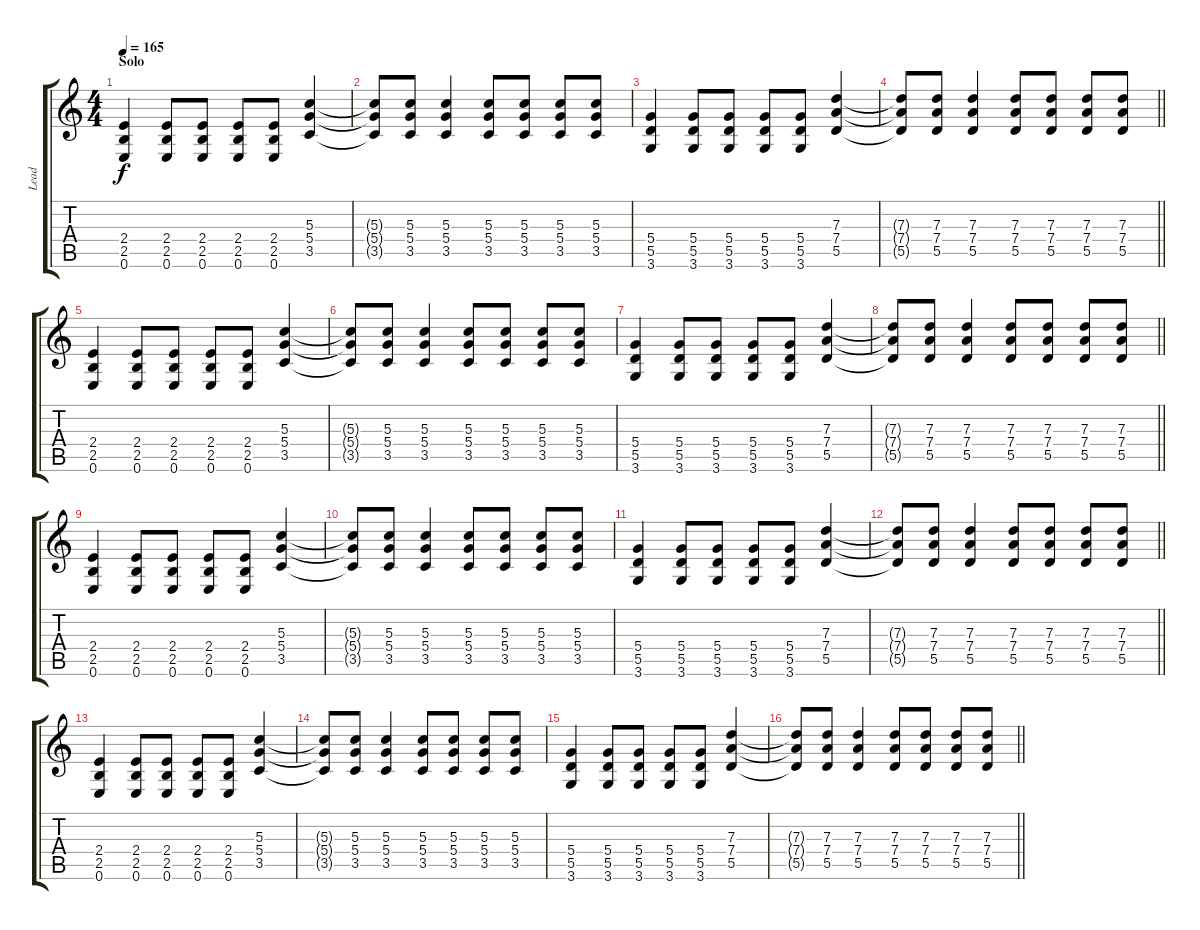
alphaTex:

\track ("Lead" "Lead") {instrument overdrivenguitar}
\staff {score tabs}
\tuning (E4 B3 G3 D3 A2 E2) {hide}
\ts (4 4)
\section ("" "Solo")
\tempo 165
\clef g2
\ks c
(2.4 2.5 0.6).4{dy f} (2.4 2.5 0.6).8 (2.4 2.5 0.6).8 (2.4 2.5 0.6).8 (2.4 2.5 0.6).8 (5.3 5.4 3.5).4 |
(5.3{t} 5.4{t} 3.5{t}).8 (5.3 5.4 3.5).8 (5.3 5.4 3.5).4 (5.3 5.4 3.5).8 (5.3 5.4 3.5).8 (5.3 5.4 3.5).8 (5.3 5.4 3.5).8 |
(5.4 5.5 3.6).4 (5.4 5.5 3.6).8 (5.4 5.5 3.6).8 (5.4 5.5 3.6).8 (5.4 5.5 3.6).8 (7.3 7.4 5.5).4 |
\barLineRight lightlight
(7.3{t} 7.4{t} 5.5{t}).8 (7.3 7.4 5.5).8 (7.3 7.4 5.5).4 (7.3 7.4 5.5).8 (7.3 7.4 5.5).8 (7.3 7.4 5.5).8 (7.3 7.4 5.5).8 |
(2.4 2.5 0.6).4 (2.4 2.5 0.6).8 (2.4 2.5 0.6).8 (2.4 2.5 0.6).8 (2.4 2.5 0.6).8 (5.3 5.4 3.5).4 |
(5.3{t} 5.4{t} 3.5{t}).8 (5.3 5.4 3.5).8 (5.3 5.4 3.5).4 (5.3 5.4 3.5).8 (5.3 5.4 3.5).8 (5.3 5.4 3.5).8 (5.3 5.4 3.5).8 |
(5.4 5.5 3.6).4 (5.4 5.5 3.6).8 (5.4 5.5 3.6).8 (5.4 5.5 3.6).8 (5.4 5.5 3.6).8 (7.3 7.4 5.5).4 |
\barLineRight lightlight
(7.3{t} 7.4{t} 5.5{t}).8 (7.3 7.4 5.5).8 (7.3 7.4 5.5).4 (7.3 7.4 5.5).8 (7.3 7.4 5.5).8 (7.3 7.4 5.5).8 (7.3 7.4 5.5).8 |
(2.4 2.5 0.6).4 (2.4 2.5 0.6).8 (2.4 2.5 0.6).8 (2.4 2.5 0.6).8 (2.4 2.5 0.6).8 (5.3 5.4 3.5).4 |
(5.3{t} 5.4{t} 3.5{t}).8 (5.3 5.4 3.5).8 (5.3 5.4 3.5).4 (5.3 5.4 3.5).8 (5.3 5.4 3.5).8 (5.3 5.4 3.5).8 (5.3 5.4 3.5).8 |
(5.4 5.5 3.6).4 (5.4 5.5 3.6).8 (5.4 5.5 3.6).8 (5.4 5.5 3.6).8 (5.4 5.5 3.6).8 (7.3 7.4 5.5).4 |
\barLineRight lightlight
(7.3{t} 7.4{t} 5.5{t}).8 (7.3 7.4 5.5).8 (7.3 7.4 5.5).4 (7.3 7.4 5.5).8 (7.3 7.4 5.5).8 (7.3 7.4 5.5).8 (7.3 7.4 5.5).8 |
(2.4 2.5 0.6).4 (2.4 2.5 0.6).8 (2.4 2.5 0.6).8 (2.4 2.5 0.6).8 (2.4 2.5 0.6).8 (5.3 5.4 3.5).4 |
(5.3{t} 5.4{t} 3.5{t}).8 (5.3 5.4 3.5).8 (5.3 5.4 3.5).4 (5.3 5.4 3.5).8 (5.3 5.4 3.5).8 (5.3 5.4 3.5).8 (5.3 5.4 3.5).8 |
(5.4 5.5 3.6).4 (5.4 5.5 3.6).8 (5.4 5.5 3.6).8 (5.4 5.5 3.6).8 (5.4 5.5 3.6).8 (7.3 7.4 5.5).4 |
\barLineRight lightlight
(7.3{t} 7.4{t} 5.5{t}).8 (7.3 7.4 5.5).8 (7.3 7.4 5.5).4 (7.3 7.4 5.5).8 (7.3 7.4 5.5).8 (7.3 7.4 5.5).8 (7.3 7.4 5.5).8
